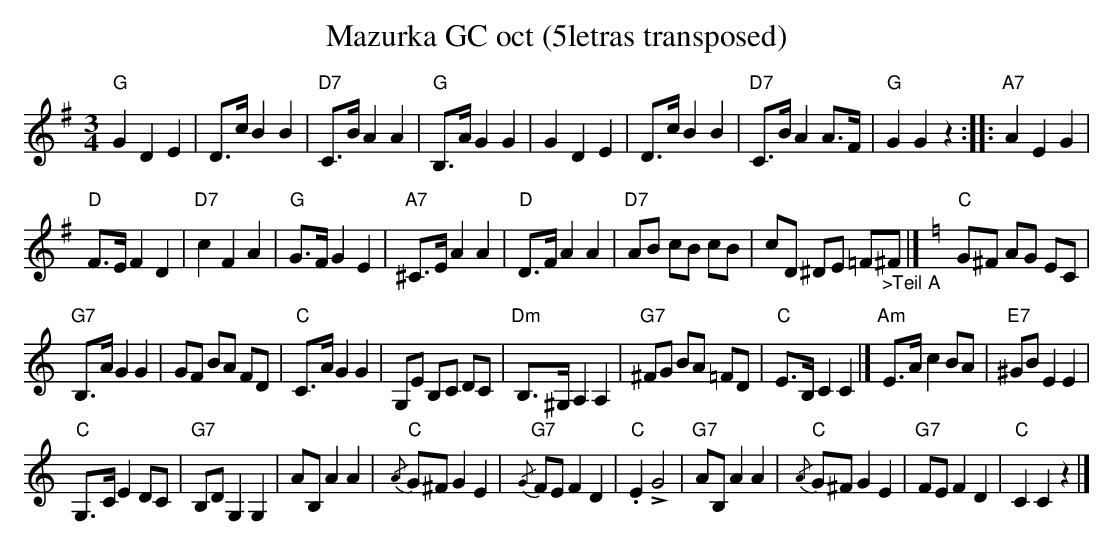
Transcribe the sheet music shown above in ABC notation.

X:1
T:Mazurka GC oct (5letras transposed)
M:3/4
L:1/8
K:G transpose=3 %%MIDI gchordon
"G"G2D2E2 | D>cB2B2 | "D7"C>BA2A2 | "G"B,>AG2G2 | G2D2E2 | D>cB2B2 | "D7"C>BA2 A>F | "G"G2G2z2:: "A7"A2E2G2 |
"D"F>EF2D2 | "D7"c2F2A2 | "G"G>FG2E2 | "A7"^C>EA2A2 | "D"D>FA2A2 | "D7"AB cB cB | cD ^DE =F"_>Teil A"^F |] [K:C] "C"G^F AG EC |
"G7"B,>AG2G2 | GF BA FD | "C"C>AG2G2 | G,E B,C DC | "Dm"B,>^G,A,2A,2 | "G7"^FG BA =FD | "C"E>B,C2C2 |] "Am"E>A c2BA | "E7"^GBE2E2 |
"C"G,>C E2DC | "G7"B,DG,2G,2 | AB,A2A2 | "C"{/A}G^F G2E2 | "G7"{/G}FEF2D2 | "C".E2!>!G4 | "G7"AB,A2A2 | "C"{/A}G^F G2E2 | "G7"FEF2D2 | "C"C2C2z2 |]
